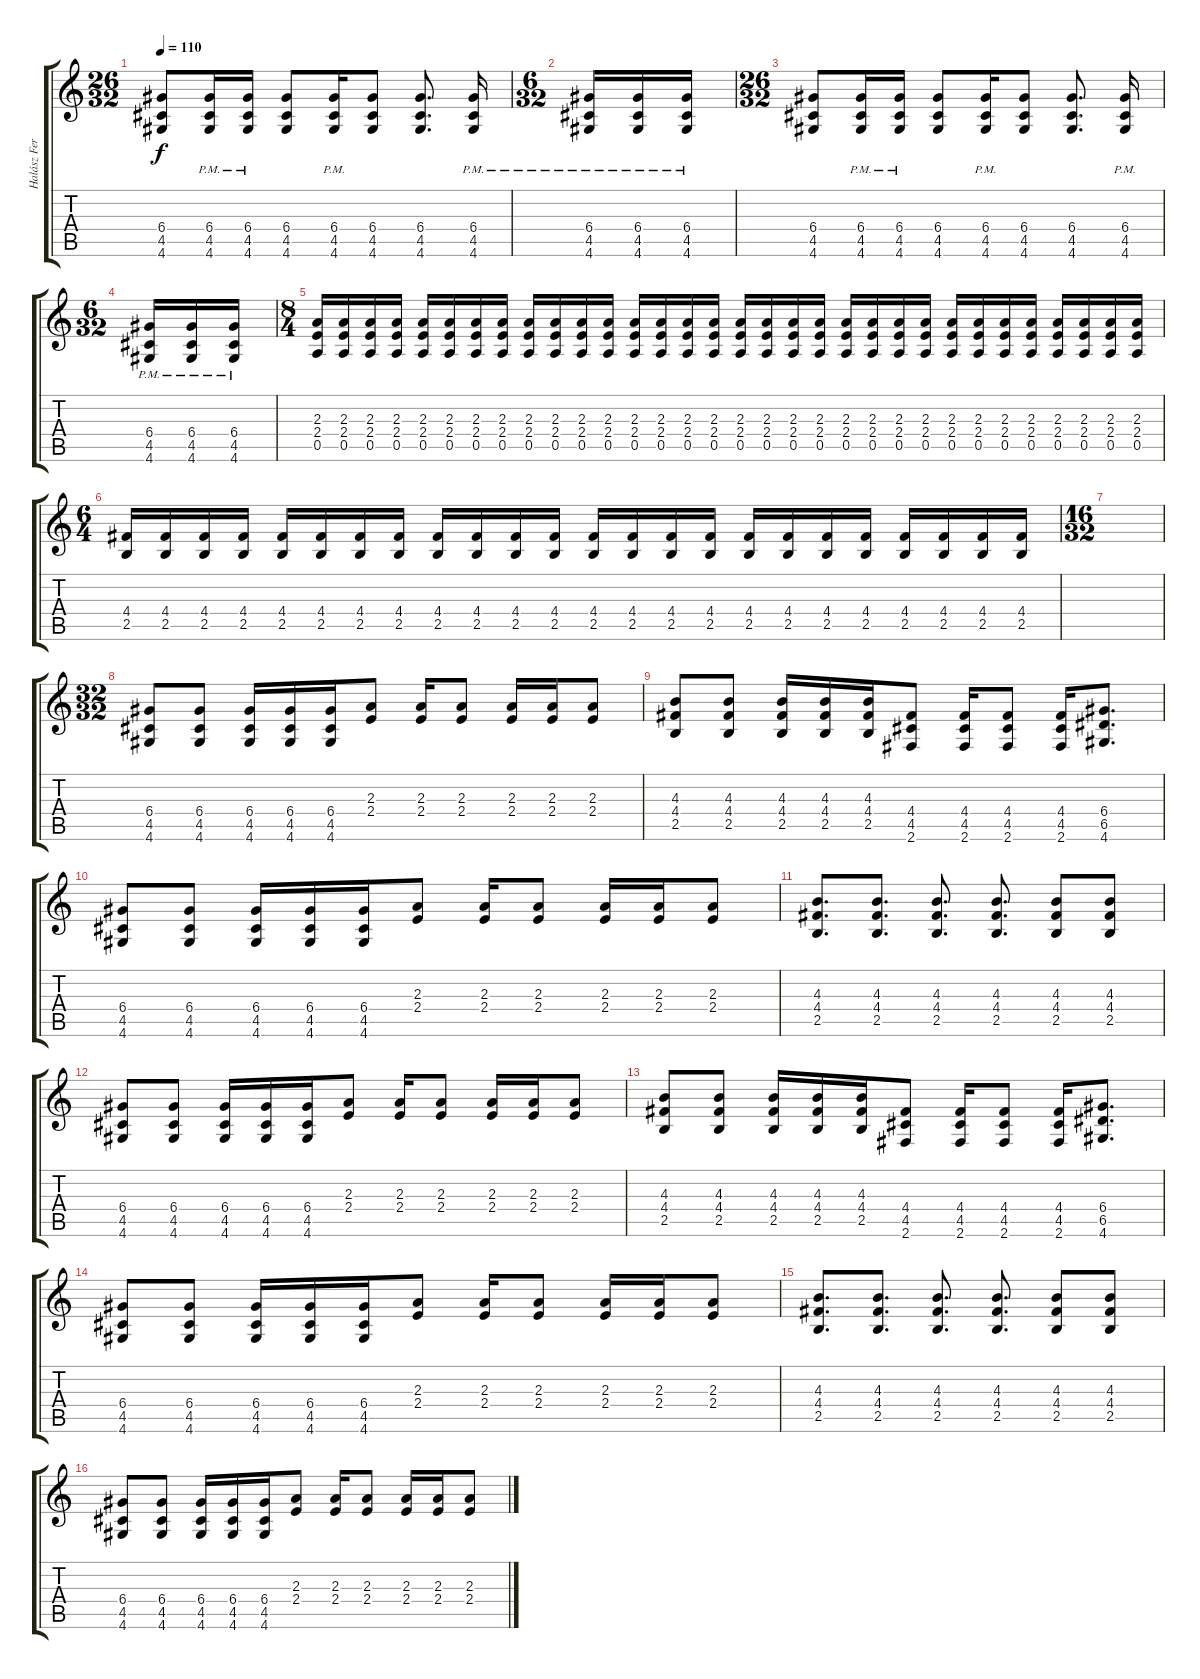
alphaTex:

\track ("Halász Ferenc(Feri)" "Halász Fer") {instrument distortionguitar}
\staff {score tabs}
\tuning (E4 B3 G3 D3 A2 E2) {hide}
\ts (26 32)
\tempo 110
\clef g2
\ks c
(6.4 4.5 4.6).8{dy f} (6.4{pm} 4.5{pm} 4.6{pm}).16 (6.4{pm} 4.5{pm} 4.6{pm}).16 (6.4 4.5 4.6).8 (6.4{pm} 4.5{pm} 4.6{pm}).16 (6.4 4.5 4.6).8 (6.4 4.5 4.6).8{d} (6.4{pm} 4.5{pm} 4.6{pm}).16 |
\ts (6 32)
(6.4{pm} 4.5{pm} 4.6{pm}).16 (6.4{pm} 4.5{pm} 4.6{pm}).16 (6.4{pm} 4.5{pm} 4.6{pm}).16 |
\ts (26 32)
(6.4 4.5 4.6).8 (6.4{pm} 4.5{pm} 4.6{pm}).16 (6.4{pm} 4.5{pm} 4.6{pm}).16 (6.4 4.5 4.6).8 (6.4{pm} 4.5{pm} 4.6{pm}).16 (6.4 4.5 4.6).8 (6.4 4.5 4.6).8{d} (6.4{pm} 4.5{pm} 4.6{pm}).16 |
\ts (6 32)
(6.4{pm} 4.5{pm} 4.6{pm}).16 (6.4{pm} 4.5{pm} 4.6{pm}).16 (6.4{pm} 4.5{pm} 4.6{pm}).16 |
\ts (8 4)
(2.3 2.4 0.5).16 (2.3 2.4 0.5).16 (2.3 2.4 0.5).16 (2.3 2.4 0.5).16 (2.3 2.4 0.5).16 (2.3 2.4 0.5).16 (2.3 2.4 0.5).16 (2.3 2.4 0.5).16 (2.3 2.4 0.5).16 (2.3 2.4 0.5).16 (2.3 2.4 0.5).16 (2.3 2.4 0.5).16 (2.3 2.4 0.5).16 (2.3 2.4 0.5).16 (2.3 2.4 0.5).16 (2.3 2.4 0.5).16 (2.3 2.4 0.5).16 (2.3 2.4 0.5).16 (2.3 2.4 0.5).16 (2.3 2.4 0.5).16 (2.3 2.4 0.5).16 (2.3 2.4 0.5).16 (2.3 2.4 0.5).16 (2.3 2.4 0.5).16 (2.3 2.4 0.5).16 (2.3 2.4 0.5).16 (2.3 2.4 0.5).16 (2.3 2.4 0.5).16 (2.3 2.4 0.5).16 (2.3 2.4 0.5).16 (2.3 2.4 0.5).16 (2.3 2.4 0.5).16 |
\ts (6 4)
(4.4 2.5).16 (4.4 2.5).16 (4.4 2.5).16 (4.4 2.5).16 (4.4 2.5).16 (4.4 2.5).16 (4.4 2.5).16 (4.4 2.5).16 (4.4 2.5).16 (4.4 2.5).16 (4.4 2.5).16 (4.4 2.5).16 (4.4 2.5).16 (4.4 2.5).16 (4.4 2.5).16 (4.4 2.5).16 (4.4 2.5).16 (4.4 2.5).16 (4.4 2.5).16 (4.4 2.5).16 (4.4 2.5).16 (4.4 2.5).16 (4.4 2.5).16 (4.4 2.5).16 |
\ts (16 32)
|
\ts (32 32)
(6.4 4.5 4.6).8 (6.4 4.5 4.6).8 (6.4 4.5 4.6).16 (6.4 4.5 4.6).16 (6.4 4.5 4.6).16 (2.3 2.4).8 (2.3 2.4).16 (2.3 2.4).8 (2.3 2.4).16 (2.3 2.4).16 (2.3 2.4).8 |
(4.3 4.4 2.5).8 (4.3 4.4 2.5).8 (4.3 4.4 2.5).16 (4.3 4.4 2.5).16 (4.3 4.4 2.5).16 (4.4 4.5 2.6).8 (4.4 4.5 2.6).16 (4.4 4.5 2.6).8 (4.4 4.5 2.6).16 (6.4 6.5 4.6).8{d} |
(6.4 4.5 4.6).8 (6.4 4.5 4.6).8 (6.4 4.5 4.6).16 (6.4 4.5 4.6).16 (6.4 4.5 4.6).16 (2.3 2.4).8 (2.3 2.4).16 (2.3 2.4).8 (2.3 2.4).16 (2.3 2.4).16 (2.3 2.4).8 |
(4.3 4.4 2.5).8{d} (4.3 4.4 2.5).8{d} (4.3 4.4 2.5).8{d} (4.3 4.4 2.5).8{d} (4.3 4.4 2.5).8 (4.3 4.4 2.5).8 |
(6.4 4.5 4.6).8 (6.4 4.5 4.6).8 (6.4 4.5 4.6).16 (6.4 4.5 4.6).16 (6.4 4.5 4.6).16 (2.3 2.4).8 (2.3 2.4).16 (2.3 2.4).8 (2.3 2.4).16 (2.3 2.4).16 (2.3 2.4).8 |
(4.3 4.4 2.5).8 (4.3 4.4 2.5).8 (4.3 4.4 2.5).16 (4.3 4.4 2.5).16 (4.3 4.4 2.5).16 (4.4 4.5 2.6).8 (4.4 4.5 2.6).16 (4.4 4.5 2.6).8 (4.4 4.5 2.6).16 (6.4 6.5 4.6).8{d} |
(6.4 4.5 4.6).8 (6.4 4.5 4.6).8 (6.4 4.5 4.6).16 (6.4 4.5 4.6).16 (6.4 4.5 4.6).16 (2.3 2.4).8 (2.3 2.4).16 (2.3 2.4).8 (2.3 2.4).16 (2.3 2.4).16 (2.3 2.4).8 |
(4.3 4.4 2.5).8{d} (4.3 4.4 2.5).8{d} (4.3 4.4 2.5).8{d} (4.3 4.4 2.5).8{d} (4.3 4.4 2.5).8 (4.3 4.4 2.5).8 |
(6.4 4.5 4.6).8 (6.4 4.5 4.6).8 (6.4 4.5 4.6).16 (6.4 4.5 4.6).16 (6.4 4.5 4.6).16 (2.3 2.4).8 (2.3 2.4).16 (2.3 2.4).8 (2.3 2.4).16 (2.3 2.4).16 (2.3 2.4).8
